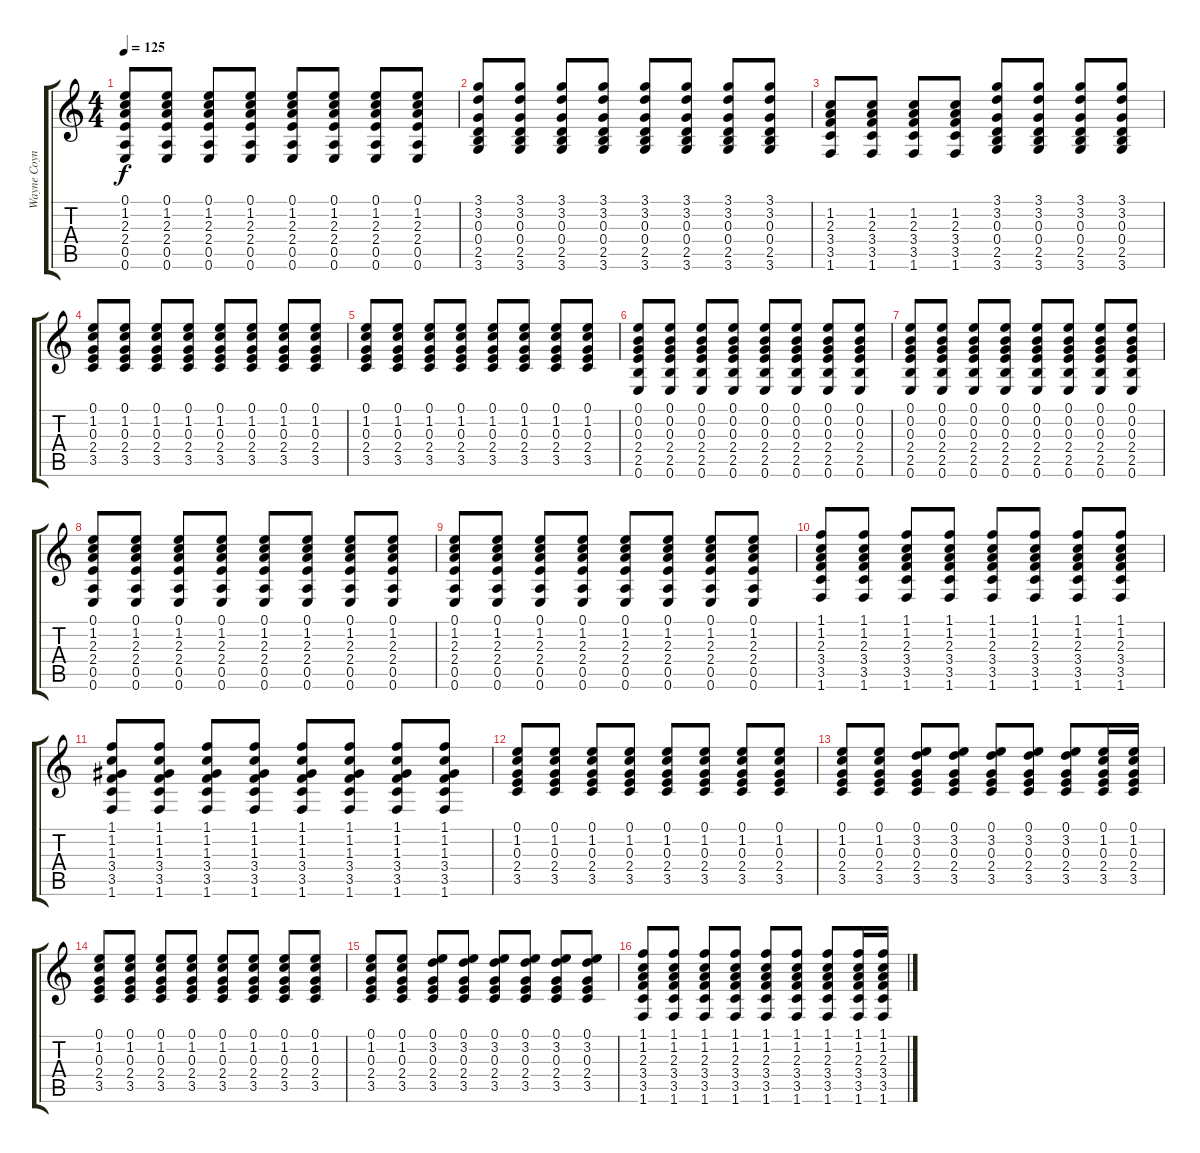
\track ("Wayne Coyne (Guitar Right)" "Wayne Coyn") {instrument acousticguitarsteel}
\staff {score tabs}
\tuning (E4 B3 G3 D3 A2 E2) {hide}
\ts (4 4)
\tempo 125
\clef g2
\ks c
(0.1 1.2 2.3 2.4 0.5 0.6).8{dy f} (0.1 1.2 2.3 2.4 0.5 0.6).8 (0.1 1.2 2.3 2.4 0.5 0.6).8 (0.1 1.2 2.3 2.4 0.5 0.6).8 (0.1 1.2 2.3 2.4 0.5 0.6).8 (0.1 1.2 2.3 2.4 0.5 0.6).8 (0.1 1.2 2.3 2.4 0.5 0.6).8 (0.1 1.2 2.3 2.4 0.5 0.6).8 |
(3.1 3.2 0.3 0.4 2.5 3.6).8 (3.1 3.2 0.3 0.4 2.5 3.6).8 (3.1 3.2 0.3 0.4 2.5 3.6).8 (3.1 3.2 0.3 0.4 2.5 3.6).8 (3.1 3.2 0.3 0.4 2.5 3.6).8 (3.1 3.2 0.3 0.4 2.5 3.6).8 (3.1 3.2 0.3 0.4 2.5 3.6).8 (3.1 3.2 0.3 0.4 2.5 3.6).8 |
(1.2 2.3 3.4 3.5 1.6).8 (1.2 2.3 3.4 3.5 1.6).8 (1.2 2.3 3.4 3.5 1.6).8 (1.2 2.3 3.4 3.5 1.6).8 (3.1 3.2 0.3 0.4 2.5 3.6).8 (3.1 3.2 0.3 0.4 2.5 3.6).8 (3.1 3.2 0.3 0.4 2.5 3.6).8 (3.1 3.2 0.3 0.4 2.5 3.6).8 |
(0.1 1.2 0.3 2.4 3.5).8 (0.1 1.2 0.3 2.4 3.5).8 (0.1 1.2 0.3 2.4 3.5).8 (0.1 1.2 0.3 2.4 3.5).8 (0.1 1.2 0.3 2.4 3.5).8 (0.1 1.2 0.3 2.4 3.5).8 (0.1 1.2 0.3 2.4 3.5).8 (0.1 1.2 0.3 2.4 3.5).8 |
(0.1 1.2 0.3 2.4 3.5).8 (0.1 1.2 0.3 2.4 3.5).8 (0.1 1.2 0.3 2.4 3.5).8 (0.1 1.2 0.3 2.4 3.5).8 (0.1 1.2 0.3 2.4 3.5).8 (0.1 1.2 0.3 2.4 3.5).8 (0.1 1.2 0.3 2.4 3.5).8 (0.1 1.2 0.3 2.4 3.5).8 |
(0.1 0.2 0.3 2.4 2.5 0.6).8 (0.1 0.2 0.3 2.4 2.5 0.6).8 (0.1 0.2 0.3 2.4 2.5 0.6).8 (0.1 0.2 0.3 2.4 2.5 0.6).8 (0.1 0.2 0.3 2.4 2.5 0.6).8 (0.1 0.2 0.3 2.4 2.5 0.6).8 (0.1 0.2 0.3 2.4 2.5 0.6).8 (0.1 0.2 0.3 2.4 2.5 0.6).8 |
(0.1 0.2 0.3 2.4 2.5 0.6).8 (0.1 0.2 0.3 2.4 2.5 0.6).8 (0.1 0.2 0.3 2.4 2.5 0.6).8 (0.1 0.2 0.3 2.4 2.5 0.6).8 (0.1 0.2 0.3 2.4 2.5 0.6).8 (0.1 0.2 0.3 2.4 2.5 0.6).8 (0.1 0.2 0.3 2.4 2.5 0.6).8 (0.1 0.2 0.3 2.4 2.5 0.6).8 |
(0.1 1.2 2.3 2.4 0.5 0.6).8 (0.1 1.2 2.3 2.4 0.5 0.6).8 (0.1 1.2 2.3 2.4 0.5 0.6).8 (0.1 1.2 2.3 2.4 0.5 0.6).8 (0.1 1.2 2.3 2.4 0.5 0.6).8 (0.1 1.2 2.3 2.4 0.5 0.6).8 (0.1 1.2 2.3 2.4 0.5 0.6).8 (0.1 1.2 2.3 2.4 0.5 0.6).8 |
(0.1 1.2 2.3 2.4 0.5 0.6).8 (0.1 1.2 2.3 2.4 0.5 0.6).8 (0.1 1.2 2.3 2.4 0.5 0.6).8 (0.1 1.2 2.3 2.4 0.5 0.6).8 (0.1 1.2 2.3 2.4 0.5 0.6).8 (0.1 1.2 2.3 2.4 0.5 0.6).8 (0.1 1.2 2.3 2.4 0.5 0.6).8 (0.1 1.2 2.3 2.4 0.5 0.6).8 |
(1.1 1.2 2.3 3.4 3.5 1.6).8 (1.1 1.2 2.3 3.4 3.5 1.6).8 (1.1 1.2 2.3 3.4 3.5 1.6).8 (1.1 1.2 2.3 3.4 3.5 1.6).8 (1.1 1.2 2.3 3.4 3.5 1.6).8 (1.1 1.2 2.3 3.4 3.5 1.6).8 (1.1 1.2 2.3 3.4 3.5 1.6).8 (1.1 1.2 2.3 3.4 3.5 1.6).8 |
(1.1 1.2 1.3 3.4 3.5 1.6).8 (1.1 1.2 1.3 3.4 3.5 1.6).8 (1.1 1.2 1.3 3.4 3.5 1.6).8 (1.1 1.2 1.3 3.4 3.5 1.6).8 (1.1 1.2 1.3 3.4 3.5 1.6).8 (1.1 1.2 1.3 3.4 3.5 1.6).8 (1.1 1.2 1.3 3.4 3.5 1.6).8 (1.1 1.2 1.3 3.4 3.5 1.6).8 |
(0.1 1.2 0.3 2.4 3.5).8 (0.1 1.2 0.3 2.4 3.5).8 (0.1 1.2 0.3 2.4 3.5).8 (0.1 1.2 0.3 2.4 3.5).8 (0.1 1.2 0.3 2.4 3.5).8 (0.1 1.2 0.3 2.4 3.5).8 (0.1 1.2 0.3 2.4 3.5).8 (0.1 1.2 0.3 2.4 3.5).8 |
(0.1 1.2 0.3 2.4 3.5).8 (0.1 1.2 0.3 2.4 3.5).8 (0.1 3.2 0.3 2.4 3.5).8 (0.1 3.2 0.3 2.4 3.5).8 (0.1 3.2 0.3 2.4 3.5).8 (0.1 3.2 0.3 2.4 3.5).8 (0.1 3.2 0.3 2.4 3.5).8 (0.1 1.2 0.3 2.4 3.5).16 (0.1 1.2 0.3 2.4 3.5).16 |
(0.1 1.2 0.3 2.4 3.5).8 (0.1 1.2 0.3 2.4 3.5).8 (0.1 1.2 0.3 2.4 3.5).8 (0.1 1.2 0.3 2.4 3.5).8 (0.1 1.2 0.3 2.4 3.5).8 (0.1 1.2 0.3 2.4 3.5).8 (0.1 1.2 0.3 2.4 3.5).8 (0.1 1.2 0.3 2.4 3.5).8 |
(0.1 1.2 0.3 2.4 3.5).8 (0.1 1.2 0.3 2.4 3.5).8 (0.1 3.2 0.3 2.4 3.5).8 (0.1 3.2 0.3 2.4 3.5).8 (0.1 3.2 0.3 2.4 3.5).8 (0.1 3.2 0.3 2.4 3.5).8 (0.1 3.2 0.3 2.4 3.5).8 (0.1 3.2 0.3 2.4 3.5).8 |
(1.1 1.2 2.3 3.4 3.5 1.6).8 (1.1 1.2 2.3 3.4 3.5 1.6).8 (1.1 1.2 2.3 3.4 3.5 1.6).8 (1.1 1.2 2.3 3.4 3.5 1.6).8 (1.1 1.2 2.3 3.4 3.5 1.6).8 (1.1 1.2 2.3 3.4 3.5 1.6).8 (1.1 1.2 2.3 3.4 3.5 1.6).8 (1.1 1.2 2.3 3.4 3.5 1.6).16 (1.1 1.2 2.3 3.4 3.5 1.6).16
